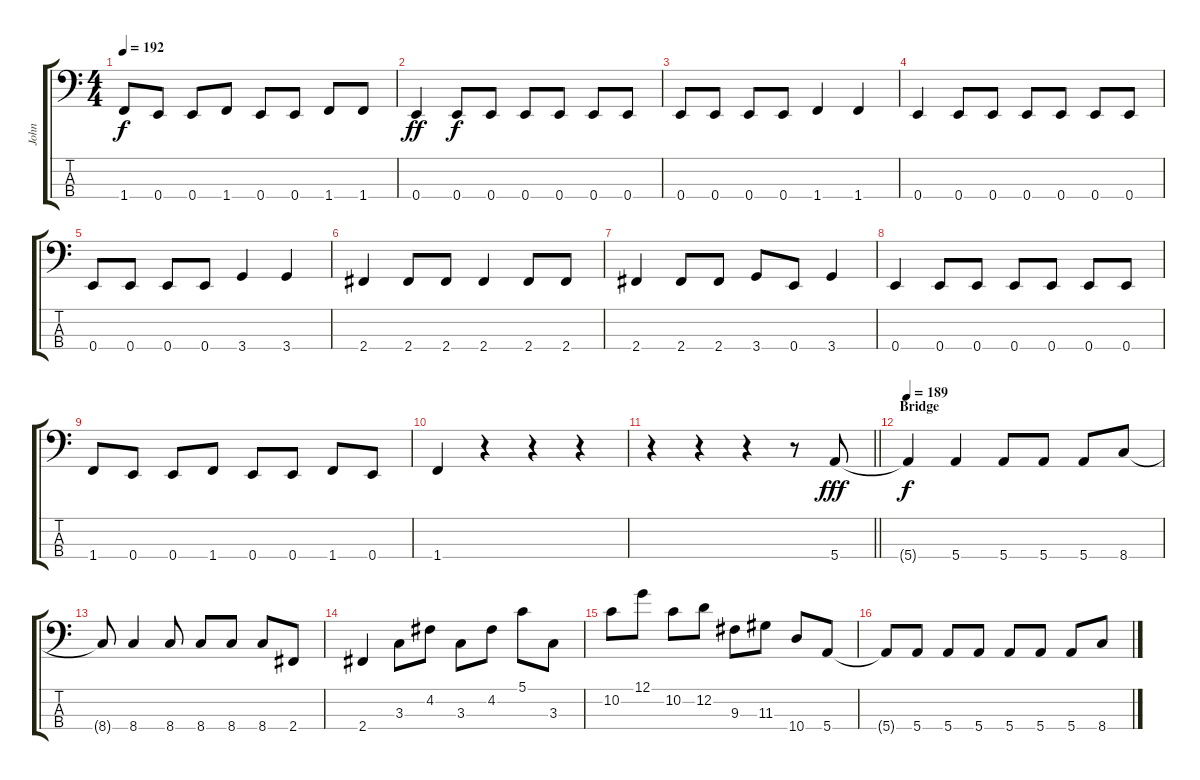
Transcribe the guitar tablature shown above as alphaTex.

\track ("John" "John") {instrument electricbassfinger}
\staff {score tabs}
\tuning (G2 D2 A1 E1) {hide}
\ts (4 4)
\tempo 192
\clef f4
\ks c
1.4.8{dy f} 0.4.8 0.4.8 1.4.8 0.4.8 0.4.8 1.4.8 1.4.8 |
0.4.4{dy ff} 0.4.8{dy f} 0.4.8 0.4.8 0.4.8 0.4.8 0.4.8 |
0.4.8 0.4.8 0.4.8 0.4.8 1.4.4 1.4.4 |
0.4.4 0.4.8 0.4.8 0.4.8 0.4.8 0.4.8 0.4.8 |
0.4.8 0.4.8 0.4.8 0.4.8 3.4.4 3.4.4 |
2.4.4 2.4.8 2.4.8 2.4.4 2.4.8 2.4.8 |
2.4.4 2.4.8 2.4.8 3.4.8 0.4.8 3.4.4 |
0.4.4 0.4.8 0.4.8 0.4.8 0.4.8 0.4.8 0.4.8 |
1.4.8 0.4.8 0.4.8 1.4.8 0.4.8 0.4.8 1.4.8 0.4.8 |
1.4.4 r.4 r.4 r.4 |
\barLineRight lightlight
r.4 r.4 r.4 r.8 5.4.8{dy fff} |
\section ("" "Bridge")
\tempo 189
5.4{t}.4{dy f} 5.4.4 5.4.8 5.4.8 5.4.8 8.4.8 |
8.4{t}.8 8.4.4 8.4.8 8.4.8 8.4.8 8.4.8 2.4.8 |
2.4.4 3.3.8 4.2.8 3.3.8 4.2.8 5.1.8 3.3.8 |
10.2.8 12.1.8 10.2.8 12.2.8 9.3.8 11.3.8 10.4.8 5.4.8 |
5.4{t}.8 5.4.8 5.4.8 5.4.8 5.4.8 5.4.8 5.4.8 8.4.8
